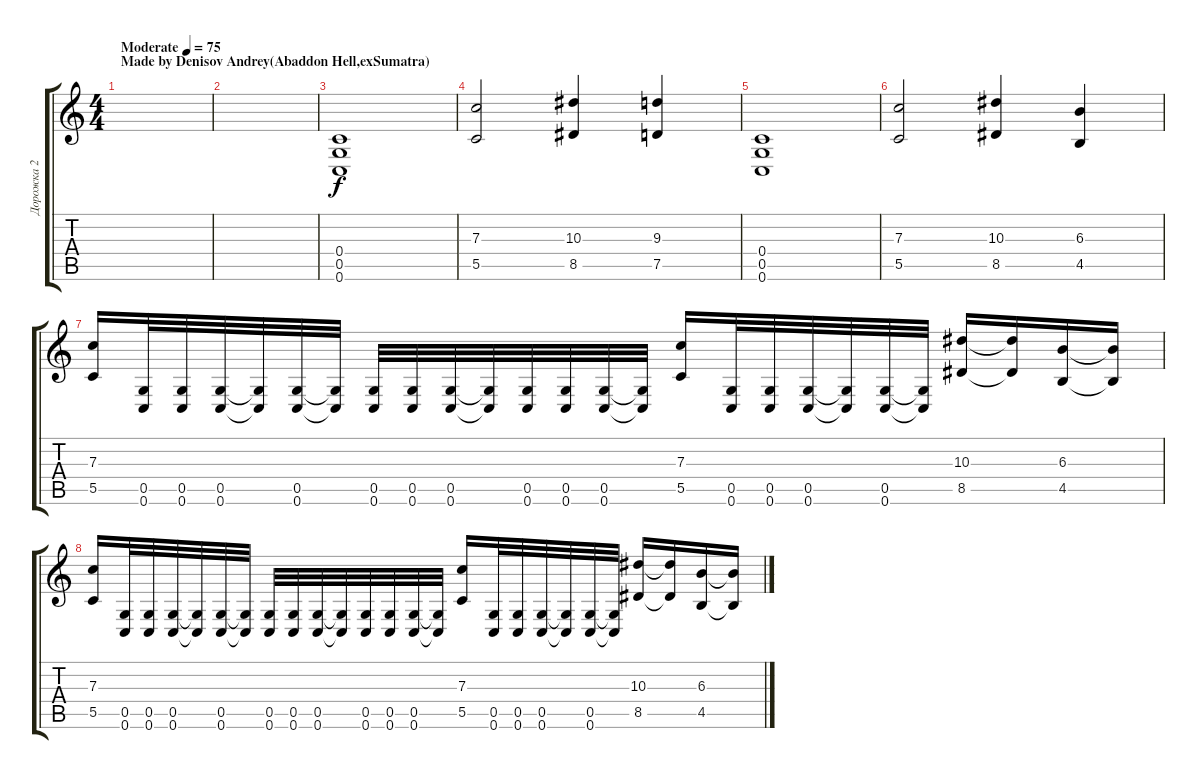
\track ("Дорожка 2" "Дорожка 2") {instrument overdrivenguitar}
\staff {score tabs}
\tuning (D4 A3 F3 C3 G2 C2) {hide}
\ts (4 4)
\section ("" "Made by Denisov Andrey(Abaddon Hell,exSumatra)")
\tempo (75 "Moderate")
\clef g2
\ks c
|
|
(0.4 0.5 0.6).1 |
(7.3 5.5).2 (10.3 8.5).4 (9.3 7.5).4 |
(0.4 0.5 0.6).1 |
(7.3 5.5).2 (10.3 8.5).4 (6.3 4.5).4 |
(7.3 5.5).16 (0.5 0.6).32 (0.5 0.6).32 (0.5 0.6).32 (0.5{t} 0.6{t}).32 (0.5 0.6).32 (0.5{t} 0.6{t}).32 (0.5 0.6).32 (0.5 0.6).32 (0.5 0.6).32 (0.5{t} 0.6{t}).32 (0.5 0.6).32 (0.5 0.6).32 (0.5 0.6).32 (0.5{t} 0.6{t}).32 (7.3 5.5).16 (0.5 0.6).32 (0.5 0.6).32 (0.5 0.6).32 (0.5{t} 0.6{t}).32 (0.5 0.6).32 (0.5{t} 0.6{t}).32 (10.3 8.5).16 (10.3{t} 8.5{t}).16 (6.3 4.5).16 (6.3{t} 4.5{t}).16 |
(7.3 5.5).16 (0.5 0.6).32 (0.5 0.6).32 (0.5 0.6).32 (0.5{t} 0.6{t}).32 (0.5 0.6).32 (0.5{t} 0.6{t}).32 (0.5 0.6).32 (0.5 0.6).32 (0.5 0.6).32 (0.5{t} 0.6{t}).32 (0.5 0.6).32 (0.5 0.6).32 (0.5 0.6).32 (0.5{t} 0.6{t}).32 (7.3 5.5).16 (0.5 0.6).32 (0.5 0.6).32 (0.5 0.6).32 (0.5{t} 0.6{t}).32 (0.5 0.6).32 (0.5{t} 0.6{t}).32 (10.3 8.5).16 (10.3{t} 8.5{t}).16 (6.3 4.5).16 (6.3{t} 4.5{t}).16
